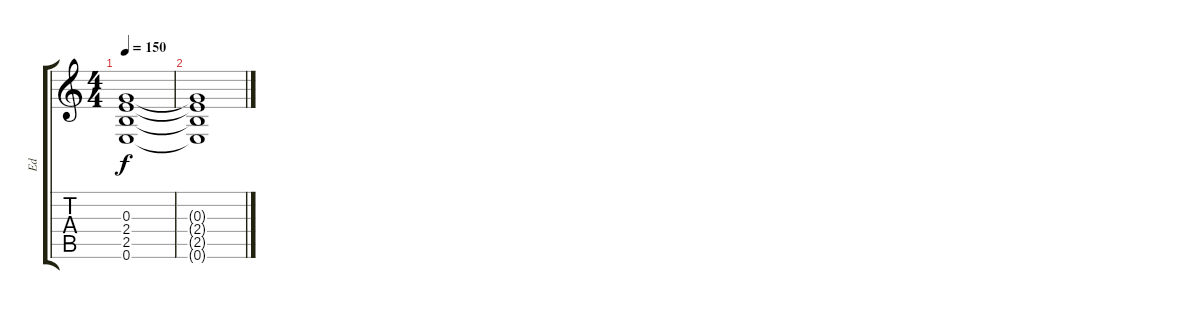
\track ("Ed" "Ed") {instrument distortionguitar}
\staff {score tabs}
\tuning (E4 B3 G3 D3 A2 E2) {hide}
\ts (4 4)
\tempo 150
\clef g2
\ks c
(0.3 2.4 2.5 0.6).1{dy f} |
(0.3{t} 2.4{t} 2.5{t} 0.6{t}).1
